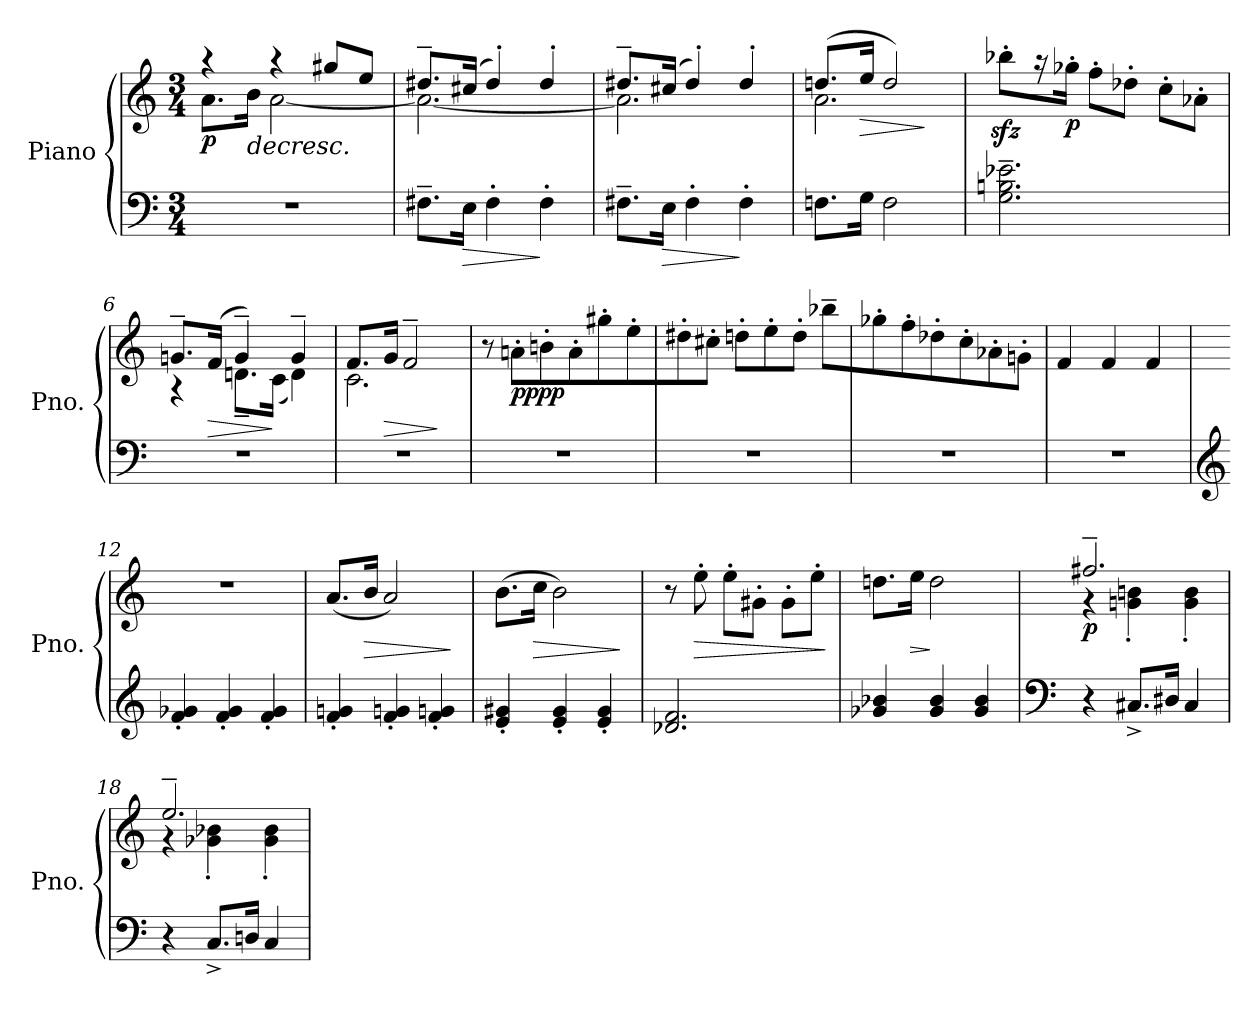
**kern	**kern	**dynam
*part1	*part1	*part1
*staff2	*staff1	*staff1/2
*I"Piano	*	*
*I'Pno.	*	*
*clefF4	*clefG2	*
*k[]	*k[]	*
*M3/4	*M3/4	*
*MM120	*MM120	*
=1	=1	=1
*	*^	*
!	!	!	!LO:DY:b
2.r	4r	8.a\L	p
!	!	!	!LO:HP:b
.	.	16b\Jk	>
.	4r	[2a\	.
.	8gg#X/L	.	.
.	8ee/J	.	.
=2	=2	=2	=2
8.F#X~\L	8.dd#X~/L	2.a\_	.
!	!	!	!LO:HP:b=2
!	!	!	!LO:HP:n=1:b
16E\Jk	(<16cc#X/Jk	.	> >
4F#'\	4dd#'/)	.	.
4F#'\	4dd#'/	.	] ]
=3	=3	=3	=3
8.F#X~\L	8.dd#X~/L	2.a\]	.
!	!	!	!LO:HP:b=2
!	!	!	!LO:HP:n=1:b
16E\Jk	(<16cc#X/Jk	.	> >
4F#'\	4dd#'/)	.	.
4F#'\	4dd#'/	.	] ]
=4	=4	=4	=4
8.Fn\L	(>8.ddn/L	2.a\	.
!	!	!	!LO:HP:b
16G\Jk	16ee/Jk	.	>
2F\	2dd/)	.	.
*	*v	*v	*
.	.	]
=5	=5	=5
2.G\~ 2.Bn\~ 2.e-X\~	8bb-Xzz<'\L	.
.	16r	.
!	!	!LO:DY:b
.	16gg-X'\Jk	p
.	8ff'\L	.
.	8dd-X'\J	.
.	8cc'\L	.
.	8a-X'\J	.
=6	=6	=6
*	*^	*
2.r	8.gn~/L	4r	.
!	!	!	!LO:HP:b
.	(<16f/Jk	.	>
.	4g~/)	8.dn~\L	.
.	.	(<16c\Jk	]
.	4g~/	4d\)	.
!!LO:LB:g=z	!!
=7	=7	=7	=7
2.r	8.f/L	2.c\	.
!	!	!	!LO:HP:b
.	16g/Jk	.	>
.	2f~/	.	.
*	*v	*v	*
.	.	]
=8	=8	=8
2.r	8r	.
!	!	!LO:DY:b
!	!	!LO:DY:n=1:b
.	8an'\L	pp pp
.	8bn'\	.
.	8a'\	.
.	8gg#X'\	.
.	8ee'\	.
=9	=9	=9
2.r	8dd#X'\	.
.	8cc#X'\J	.
.	8ddn'\L	.
.	8ee'\	.
.	8dd'\J	.
.	8bb-X~\L	.
=10	=10	=10
2.r	8gg-X'\	.
.	8ff'\	.
.	8dd-X'\	.
.	8cc'\	.
.	8a-X'\	.
.	8gn'\J	.
=11	=11	=11
2.r	4f/	.
.	4f/	.
.	4f/	.
=12	=12	=12
*clefG2	*	*
4f/' 4g-X/'	2.r	.
4f/' 4g-/'	.	.
4f/' 4g-/'	.	.
!!LO:LB:g=z
=13	=13	=13
4f/' 4gn/'	(<8.a/L	.
!	!	!LO:HP:b
.	16b/Jk	>
4f/' 4gn/'	2a/)	.
4f/' 4gn/'	.	.
.	.	]
=14	=14	=14
4e/' 4g#X/'	(>8.b\L	.
!	!	!LO:HP:b
.	16cc\Jk	>
4e/' 4g#/'	2b\)	.
4e/' 4g#/'	.	.
.	.	]
=15	=15	=15
2.d-X/ 2.f/	8r	.
!	!	!LO:HP:b
.	8ee'\	>
.	8ee'\L	.
.	8g#X'\J	.
.	8g#'\L	.
.	8ee'\J	.
.	.	]
=16	=16	=16
4g-X/ 4b-X/	8.ddni\L	.
!	!	!LO:HP:b
.	16ee\Jk	>
4g-/ 4b-/	2dd\	]
4g-/ 4b-/	.	.
=17	=17	=17
*clefF4	*	*
*	*^	*
!	!	!	!LO:DY:b
4r	2.ff#X~/	4r	p
8.C#X^/L	.	4gn\' 4bn\'	.
16D#X/Jk	.	.	.
4C#/	.	4g\' 4b\'	.
=18	=18	=18	=18
4r	2.ee~/	4r	.
8.C^/L	.	4g-X\' 4b-X\'	.
16Dn/Jk	.	.	.
4C/	.	4g-\' 4b-\'	.
*	*v	*v	*
.	.	]
=	=	=
*-	*-	*-
